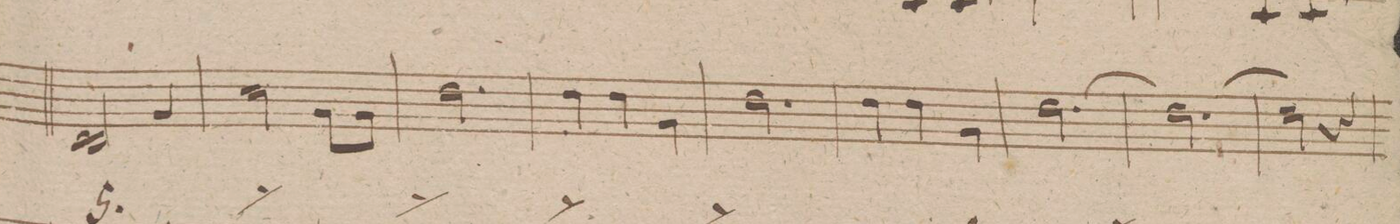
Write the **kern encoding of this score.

**kern	**dynam
*I"Corno 2do in E	*
*clefG2	*
*k[f#c#g#d#]	*
*M3/4	*
2e	.
4b	.
=30	=30
2ee	.
8bL\	.
8bJ	.
=31	=31
2.ff#	.
=32	=32
4ff#	.
4ff#	.
4b\	.
=33	=33
2.ff#	.
=34	=34
4ff#	.
4ff#	.
4b\	.
=35	=35
[2.ff#	.
=36	=36
2.ff#_	.
=37	=37
2ff#]	.
4r	.
=38	=38
*-	*-
